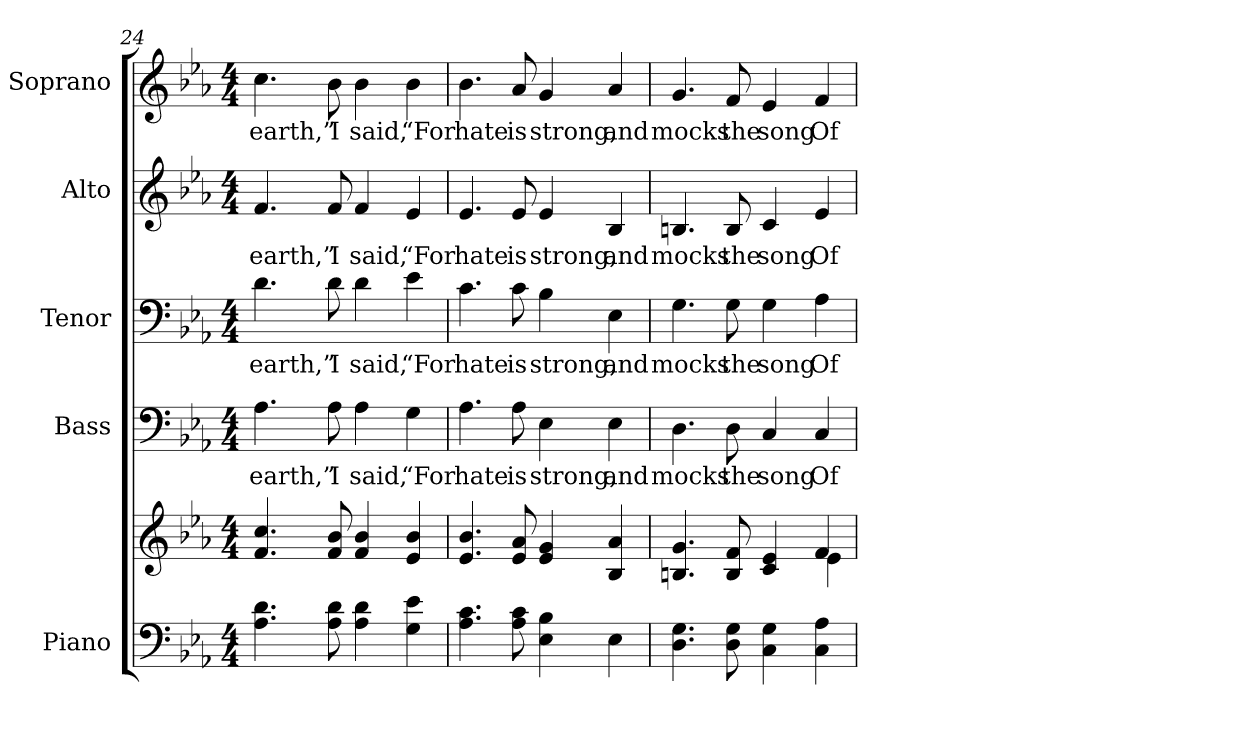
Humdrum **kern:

**kern	**kern	**kern	**text	**kern	**text	**kern	**text	**kern	**text
*part5	*part5	*part4	*part4	*part3	*part3	*part2	*part2	*part1	*part1
*staff6	*staff5	*staff4	*staff4	*staff3	*staff3	*staff2	*staff2	*staff1	*staff1
*I"Piano	*	*I"Bass	*	*I"Tenor	*	*I"Alto	*	*I"Soprano	*
*I'Pno.	*	*I'B.	*	*I'T.	*	*I'A.	*	*I'S.	*
*clefF4	*clefG2	*clefF4	*	*clefF4	*	*clefG2	*	*clefG2	*
*k[b-e-a-]	*k[b-e-a-]	*k[b-e-a-]	*	*k[b-e-a-]	*	*k[b-e-a-]	*	*k[b-e-a-]	*
*E-:	*E-:	*E-:	*	*E-:	*	*E-:	*	*E-:	*
*M4/4	*M4/4	*M4/4	*	*M4/4	*	*M4/4	*	*M4/4	*
=24	=24	=24	=24	=24	=24	=24	=24	=24	=24
!	!	!	!LO:LY:b:color=#000000	!	!	!	!	!	!
!	!	!	!	!	!LO:LY:b:color=#000000	!	!	!	!
!	!	!	!	!	!	!	!LO:LY:b:color=#000000	!	!
!	!	!	!	!	!	!	!	!	!LO:LY:b:color=#000000
4.A-i\ 4.di	4.fi/ 4.cci	4.A-i\	earth,”	4.di\	earth,”	4.fi/	earth,”	4.cci\	earth,”
!	!	!	!LO:LY:b:color=#000000	!	!	!	!	!	!
!	!	!	!	!	!LO:LY:b:color=#000000	!	!	!	!
!	!	!	!	!	!	!	!LO:LY:b:color=#000000	!	!
!	!	!	!	!	!	!	!	!	!LO:LY:b:color=#000000
8A-i\ 8di	8fi/ 8b-i	8A-i\	I	8di\	I	8fi/	I	8b-i\	I
!	!	!	!LO:LY:b:color=#000000	!	!	!	!	!	!
!	!	!	!	!	!LO:LY:b:color=#000000	!	!	!	!
!	!	!	!	!	!	!	!LO:LY:b:color=#000000	!	!
!	!	!	!	!	!	!	!	!	!LO:LY:b:color=#000000
4A-i\ 4di	4fi/ 4b-i	4A-i\	said,	4di\	said,	4fi/	said,	4b-i\	said,
!	!	!	!LO:LY:b:color=#000000	!	!	!	!	!	!
!	!	!	!	!	!LO:LY:b:color=#000000	!	!	!	!
!	!	!	!	!	!	!	!LO:LY:b:color=#000000	!	!
!	!	!	!	!	!	!	!	!	!LO:LY:b:color=#000000
4Gi\ 4e-i	4e-i/ 4b-i	4Gi\	“For	4e-i\	“For	4e-i/	“For	4b-i\	“For
!!LO:PB:g=z
=25	=25	=25	=25	=25	=25	=25	=25	=25	=25
!	!	!	!LO:LY:b:color=#000000	!	!	!	!	!	!
!	!	!	!	!	!LO:LY:b:color=#000000	!	!	!	!
!	!	!	!	!	!	!	!LO:LY:b:color=#000000	!	!
!	!	!	!	!	!	!	!	!	!LO:LY:b:color=#000000
4.A-i\ 4.ci	4.e-i/ 4.b-i	4.A-i\	hate	4.ci\	hate	4.e-i/	hate	4.b-i\	hate
!	!	!	!LO:LY:b:color=#000000	!	!	!	!	!	!
!	!	!	!	!	!LO:LY:b:color=#000000	!	!	!	!
!	!	!	!	!	!	!	!LO:LY:b:color=#000000	!	!
!	!	!	!	!	!	!	!	!	!LO:LY:b:color=#000000
8A-i\ 8ci	8e-i/ 8a-i	8A-i\	is	8ci\	is	8e-i/	is	8a-i/	is
!	!	!	!LO:LY:b:color=#000000	!	!	!	!	!	!
!	!	!	!	!	!LO:LY:b:color=#000000	!	!	!	!
!	!	!	!	!	!	!	!LO:LY:b:color=#000000	!	!
!	!	!	!	!	!	!	!	!	!LO:LY:b:color=#000000
4E-i\ 4B-i	4e-i/ 4gi	4E-i\	strong,	4B-i\	strong,	4e-i/	strong,	4gi/	strong,
!	!	!	!LO:LY:b:color=#000000	!	!	!	!	!	!
!	!	!	!	!	!LO:LY:b:color=#000000	!	!	!	!
!	!	!	!	!	!	!	!LO:LY:b:color=#000000	!	!
!	!	!	!	!	!	!	!	!	!LO:LY:b:color=#000000
4E-i\	4B-i/ 4a-i	4E-i\	and	4E-i\	and	4B-i/	and	4a-i/	and
=26	=26	=26	=26	=26	=26	=26	=26	=26	=26
*	*^	*	*	*	*	*	*	*	*
!	!	!	!	!LO:LY:b:color=#000000	!	!	!	!	!	!
!	!	!	!	!	!	!LO:LY:b:color=#000000	!	!	!	!
!	!	!	!	!	!	!	!	!LO:LY:b:color=#000000	!	!
!	!	!	!	!	!	!	!	!	!	!LO:LY:b:color=#000000
4.Di\ 4.Gi	4.Bni/ 4.gi	2ryy	4.Di\	mocks	4.Gi\	mocks	4.Bni/	mocks	4.gi/	mocks
!	!	!	!	!LO:LY:b:color=#000000	!	!	!	!	!	!
!	!	!	!	!	!	!LO:LY:b:color=#000000	!	!	!	!
!	!	!	!	!	!	!	!	!LO:LY:b:color=#000000	!	!
!	!	!	!	!	!	!	!	!	!	!LO:LY:b:color=#000000
8Di\ 8Gi	8Bi/ 8fi	.	8Di\	the	8Gi\	the	8Bi/	the	8fi/	the
!	!	!	!	!LO:LY:b:color=#000000	!	!	!	!	!	!
!	!	!	!	!	!	!LO:LY:b:color=#000000	!	!	!	!
!	!	!	!	!	!	!	!	!LO:LY:b:color=#000000	!	!
!	!	!	!	!	!	!	!	!	!	!LO:LY:b:color=#000000
4Ci\ 4Gi	4ci/ 4e-i	4ryy	4Ci/	song	4Gi\	song	4ci/	song	4e-i/	song
!	!	!	!	!LO:LY:b:color=#000000	!	!	!	!	!	!
!	!	!	!	!	!	!LO:LY:b:color=#000000	!	!	!	!
!	!	!	!	!	!	!	!	!LO:LY:b:color=#000000	!	!
!	!	!	!	!	!	!	!	!	!	!LO:LY:b:color=#000000
4Ci\ 4A-i	4fi/	4e-i\	4Ci/	Of	4A-i\	Of	4e-i/	Of	4fi/	Of
*	*v	*v	*	*	*	*	*	*	*	*
=	=	=	=	=	=	=	=	=	=
*-	*-	*-	*-	*-	*-	*-	*-	*-	*-
